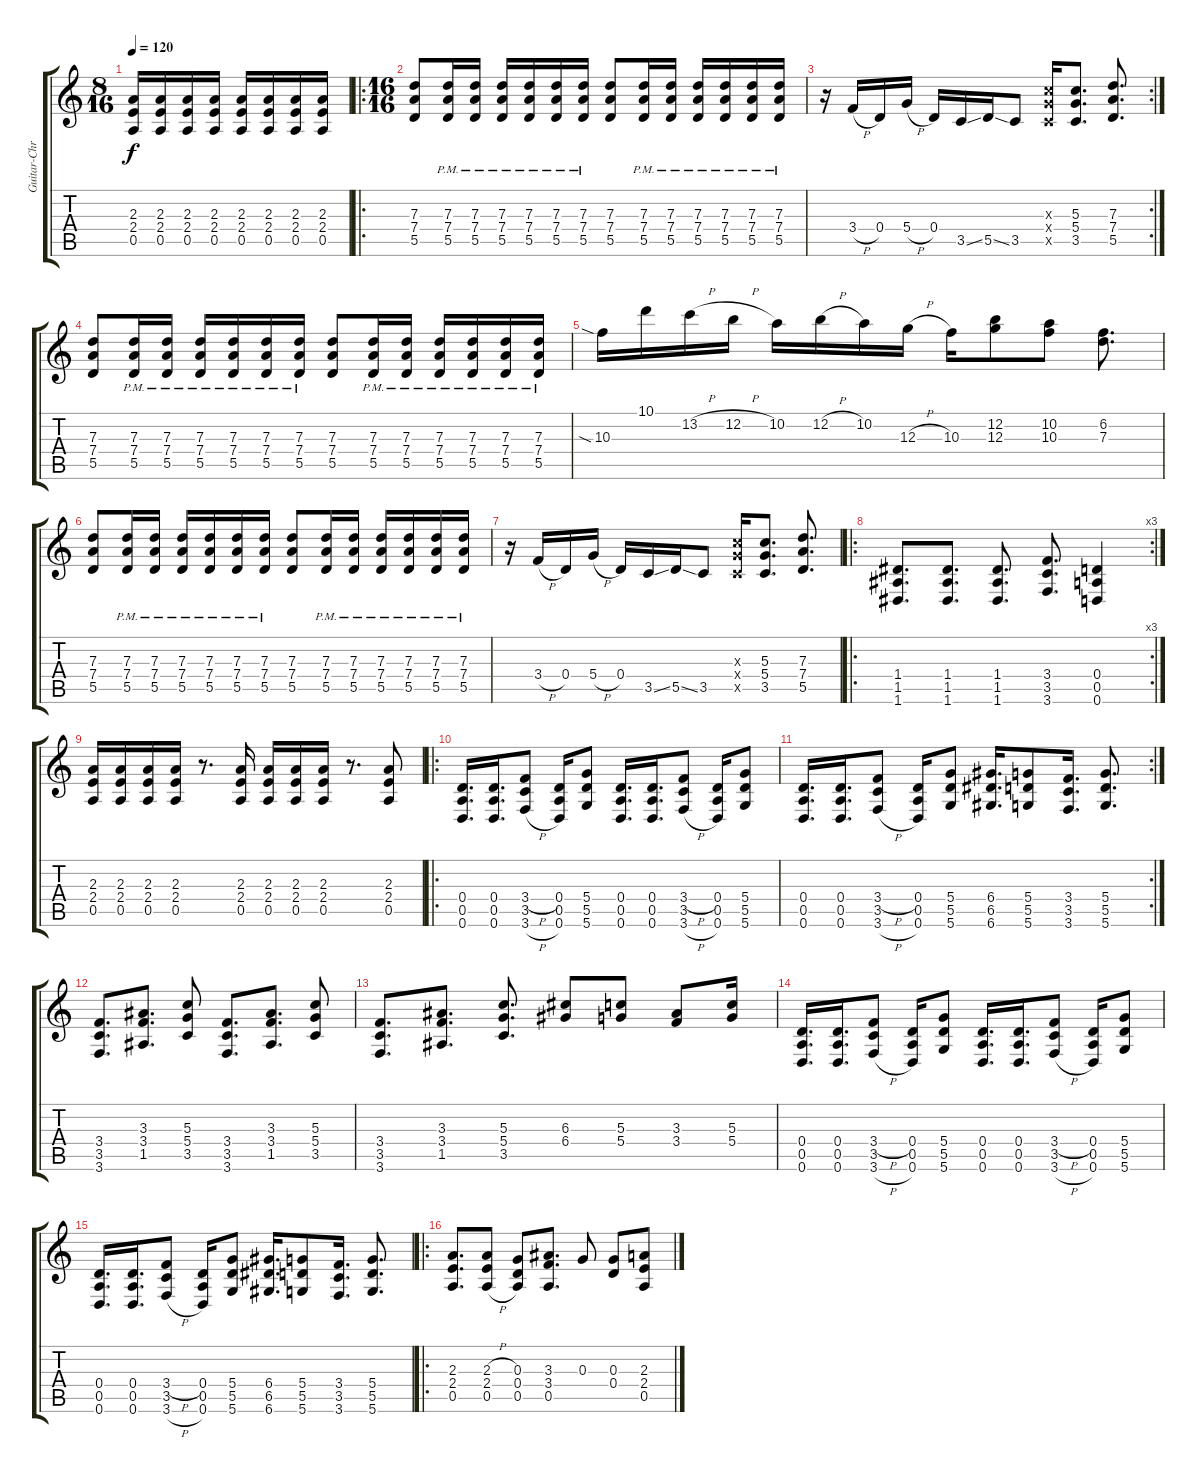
\track ("Guitar-Chris" "Guitar-Chr") {instrument distortionguitar}
\staff {score tabs}
\tuning (E4 B3 G3 D3 A2 D2) {hide}
\ts (8 16)
\tempo 120
\clef g2
\ks c
(2.3 2.4 0.5).16{dy f} (2.3 2.4 0.5).16 (2.3 2.4 0.5).16 (2.3 2.4 0.5).16 (2.3 2.4 0.5).16 (2.3 2.4 0.5).16 (2.3 2.4 0.5).16 (2.3 2.4 0.5).16 |
\ro
\ts (16 16)
(7.3 7.4 5.5).8 (7.3{pm} 7.4{pm} 5.5{pm}).16 (7.3{pm} 7.4{pm} 5.5{pm}).16 (7.3{pm} 7.4{pm} 5.5{pm}).16 (7.3{pm} 7.4{pm} 5.5{pm}).16 (7.3{pm} 7.4{pm} 5.5{pm}).16 (7.3{pm} 7.4{pm} 5.5{pm}).16 (7.3 7.4 5.5).8 (7.3{pm} 7.4{pm} 5.5{pm}).16 (7.3{pm} 7.4{pm} 5.5{pm}).16 (7.3{pm} 7.4{pm} 5.5{pm}).16 (7.3{pm} 7.4{pm} 5.5{pm}).16 (7.3{pm} 7.4{pm} 5.5{pm}).16 (7.3{pm} 7.4 5.5).16 |
\rc 2
r.16 3.4{h}.16 0.4.16 5.4{h}.16 0.4.16 3.5{ss}.16 5.5{ss}.16 3.5.8 (5.3{x} 5.4{x} 3.5{x}).16 (5.3 5.4 3.5).8{d} (7.3 7.4 5.5).8{d} |
(7.3 7.4 5.5).8 (7.3{pm} 7.4{pm} 5.5{pm}).16 (7.3{pm} 7.4{pm} 5.5{pm}).16 (7.3{pm} 7.4{pm} 5.5{pm}).16 (7.3{pm} 7.4{pm} 5.5{pm}).16 (7.3{pm} 7.4{pm} 5.5{pm}).16 (7.3{pm} 7.4{pm} 5.5{pm}).16 (7.3 7.4 5.5).8 (7.3{pm} 7.4{pm} 5.5{pm}).16 (7.3{pm} 7.4{pm} 5.5{pm}).16 (7.3{pm} 7.4{pm} 5.5{pm}).16 (7.3{pm} 7.4{pm} 5.5{pm}).16 (7.3{pm} 7.4{pm} 5.5{pm}).16 (7.3{pm} 7.4 5.5).16 |
10.3{sia}.16 10.1.16 13.2{h}.16 12.2{h}.16 10.2.16 12.2{h}.16 10.2.16 12.3{h}.16 10.3.16 (12.2 12.3).8 (10.2 10.3).8 (6.2 7.3).8{d} |
(7.3 7.4 5.5).8 (7.3{pm} 7.4{pm} 5.5{pm}).16 (7.3{pm} 7.4{pm} 5.5{pm}).16 (7.3{pm} 7.4{pm} 5.5{pm}).16 (7.3{pm} 7.4{pm} 5.5{pm}).16 (7.3{pm} 7.4{pm} 5.5{pm}).16 (7.3{pm} 7.4{pm} 5.5{pm}).16 (7.3 7.4 5.5).8 (7.3{pm} 7.4{pm} 5.5{pm}).16 (7.3{pm} 7.4{pm} 5.5{pm}).16 (7.3{pm} 7.4{pm} 5.5{pm}).16 (7.3{pm} 7.4{pm} 5.5{pm}).16 (7.3{pm} 7.4{pm} 5.5{pm}).16 (7.3{pm} 7.4 5.5).16 |
r.16 3.4{h}.16 0.4.16 5.4{h}.16 0.4.16 3.5{ss}.16 5.5{ss}.16 3.5.8 (5.3{x} 5.4{x} 3.5{x}).16 (5.3 5.4 3.5).8{d} (7.3 7.4 5.5).8{d} |
\ro
\rc 3
(1.4 1.5 1.6).8{d} (1.4 1.5 1.6).8{d} (1.4 1.5 1.6).8{d} (3.4 3.5 3.6).8{d} (0.4 0.5 0.6).4 |
(2.3 2.4 0.5).16 (2.3 2.4 0.5).16 (2.3 2.4 0.5).16 (2.3 2.4 0.5).16 r.8{d} (2.3 2.4 0.5).16 (2.3 2.4 0.5).16 (2.3 2.4 0.5).16 (2.3 2.4 0.5).16 r.8{d} (2.3 2.4 0.5).8 |
\ro
(0.4 0.5 0.6).16{d} (0.4 0.5 0.6).16{d} (3.4{h} 3.5 3.6{h}).8 (0.4 0.5 0.6).16 (5.4 5.5 5.6).8 (0.4 0.5 0.6).16{d} (0.4 0.5 0.6).16{d} (3.4{h} 3.5 3.6{h}).8 (0.4 0.5 0.6).16 (5.4 5.5 5.6).8 |
\rc 2
(0.4 0.5 0.6).16{d} (0.4 0.5 0.6).16{d} (3.4{h} 3.5 3.6{h}).8 (0.4 0.5 0.6).16 (5.4 5.5 5.6).8 (6.4 6.5 6.6).16{d} (5.4 5.5 5.6).8 (3.4 3.5 3.6).16{d} (5.4 5.5 5.6).8{d} |
(3.4 3.5 3.6).8{d} (3.3 3.4 1.5).8{d} (5.3 5.4 3.5).8 (3.4 3.5 3.6).8{d} (3.3 3.4 1.5).8{d} (5.3 5.4 3.5).8 |
(3.4 3.5 3.6).8{d} (3.3 3.4 1.5).8{d} (5.3 5.4 3.5).8{d} (6.3 6.4).8 (5.3 5.4).8 (3.3 3.4).8 (5.3 5.4).16 |
(0.4 0.5 0.6).16{d} (0.4 0.5 0.6).16{d} (3.4{h} 3.5 3.6{h}).8 (0.4 0.5 0.6).16 (5.4 5.5 5.6).8 (0.4 0.5 0.6).16{d} (0.4 0.5 0.6).16{d} (3.4{h} 3.5 3.6{h}).8 (0.4 0.5 0.6).16 (5.4 5.5 5.6).8 |
(0.4 0.5 0.6).16{d} (0.4 0.5 0.6).16{d} (3.4{h} 3.5 3.6{h}).8 (0.4 0.5 0.6).16 (5.4 5.5 5.6).8 (6.4 6.5 6.6).16{d} (5.4 5.5 5.6).8 (3.4 3.5 3.6).16{d} (5.4 5.5 5.6).8{d} |
\ro
(2.3 2.4 0.5).8{d} (2.3{h} 2.4 0.5{h}).8 (0.3 0.4 0.5).8 (3.3 3.4 0.5).8{d} 0.3.8 (0.3 0.4).8 (2.3 2.4 0.5).8
